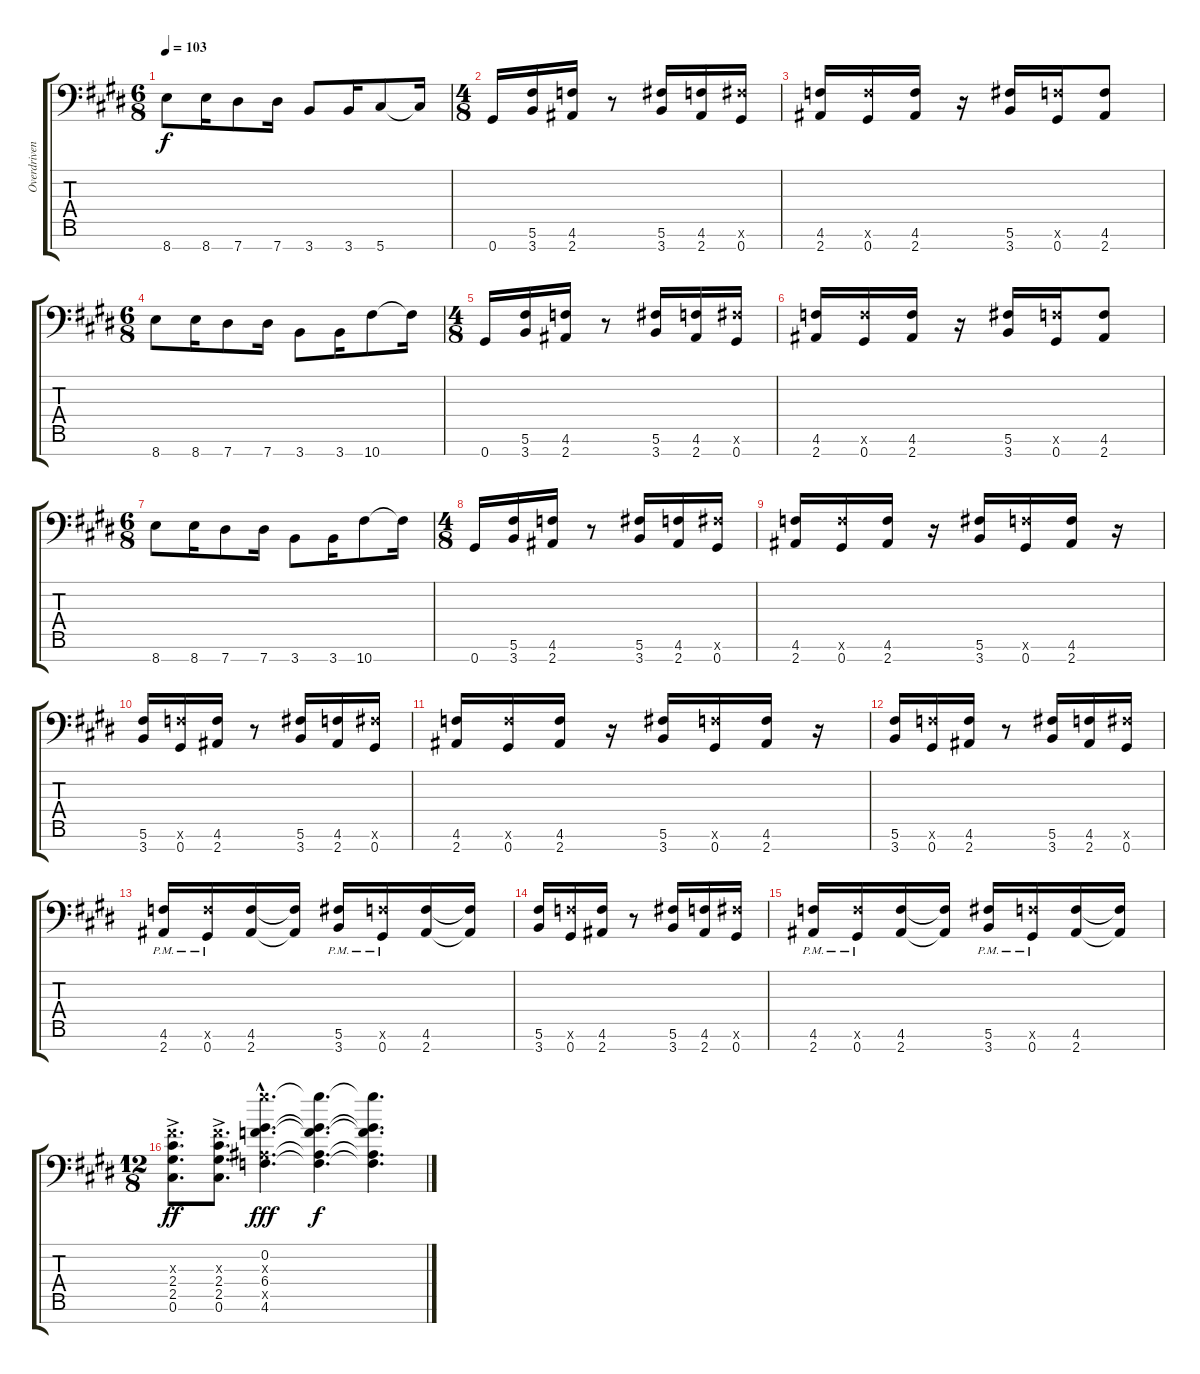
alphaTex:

\track ("Overdriven Guitar I" "Overdriven") {instrument distortionguitar}
\staff {score tabs}
\tuning (Db4 Ab3 E3 B2 Gb2 Db2 Ab1) {hide}
\ts (6 8)
\tempo 103
\clef f4
\ks e
8.7.8{dy f} 8.7.16 7.7.8 7.7.16 3.7.8 3.7.16 5.7.8 5.7{t}.16 |
\ts (4 8)
\ks c#minor
0.7.16 (5.6 3.7).16 (4.6 2.7).16 r.8 (5.6 3.7).16 (4.6 2.7).16 (5.6{x} 0.7).16 |
(4.6 2.7).16 (4.6{x} 0.7).16 (4.6 2.7).16 r.16 (5.6 3.7).16 (4.6{x} 0.7).16 (4.6 2.7).8 |
\ts (6 8)
8.7.8 8.7.16 7.7.8 7.7.16 3.7.8 3.7.16 10.7.8 10.7{t}.16 |
\ts (4 8)
\ks e
0.7.16 (5.6 3.7).16 (4.6 2.7).16 r.8 (5.6 3.7).16 (4.6 2.7).16 (5.6{x} 0.7).16 |
\ks c#minor
(4.6 2.7).16 (4.6{x} 0.7).16 (4.6 2.7).16 r.16 (5.6 3.7).16 (4.6{x} 0.7).16 (4.6 2.7).8 |
\ts (6 8)
8.7.8 8.7.16 7.7.8 7.7.16 3.7.8 3.7.16 10.7.8 10.7{t}.16 |
\ts (4 8)
\ks e
0.7.16 (5.6 3.7).16 (4.6 2.7).16 r.8 (5.6 3.7).16 (4.6 2.7).16 (5.6{x} 0.7).16 |
\ks c#minor
(4.6 2.7).16 (4.6{x} 0.7).16 (4.6 2.7).16 r.16 (5.6 3.7).16 (4.6{x} 0.7).16 (4.6 2.7).16 r.16 |
(5.6 3.7).16 (4.6{x} 0.7).16 (4.6 2.7).16 r.8 (5.6 3.7).16 (4.6 2.7).16 (5.6{x} 0.7).16 |
(4.6 2.7).16 (4.6{x} 0.7).16 (4.6 2.7).16 r.16 (5.6 3.7).16 (4.6{x} 0.7).16 (4.6 2.7).16 r.16 |
\ks e
(5.6 3.7).16 (4.6{x} 0.7).16 (4.6 2.7).16 r.8 (5.6 3.7).16 (4.6 2.7).16 (5.6{x} 0.7).16 |
\ks c#minor
(4.6{pm} 2.7{pm}).16 (4.6{pm x} 0.7{pm}).16 (4.6 2.7).16 (4.6{t} 2.7{t}).16 (5.6{pm} 3.7{pm}).16 (4.6{pm x} 0.7{pm}).16 (4.6 2.7).16 (4.6{t} 2.7{t}).16 |
(5.6 3.7).16 (4.6{x} 0.7).16 (4.6 2.7).16 r.8 (5.6 3.7).16 (4.6 2.7).16 (5.6{x} 0.7).16 |
(4.6{pm} 2.7{pm}).16 (4.6{pm x} 0.7{pm}).16 (4.6 2.7).16 (4.6{t} 2.7{t}).16 (5.6{pm} 3.7{pm}).16 (4.6{pm x} 0.7{pm}).16 (4.6 2.7).16 (4.6{t} 2.7{t}).16 |
\ts (12 8)
\ks e
(2.3{ac x} 2.4{ac} 2.5{ac} 0.6{ac}).8{d dy ff} (2.3{ac x} 2.4{ac} 2.5{ac} 0.6{ac}).8{d} (0.2{hac} 16.3{hac x} 6.4{hac} 4.5{hac x} 4.6{hac}).4{d dy fff} (0.2{t} 16.3{t} 6.4{t} 4.5{t} 4.6{t}).4{d dy f} (0.2{t} 16.3{t} 6.4{t} 4.5{t} 4.6{t}).4{d}
